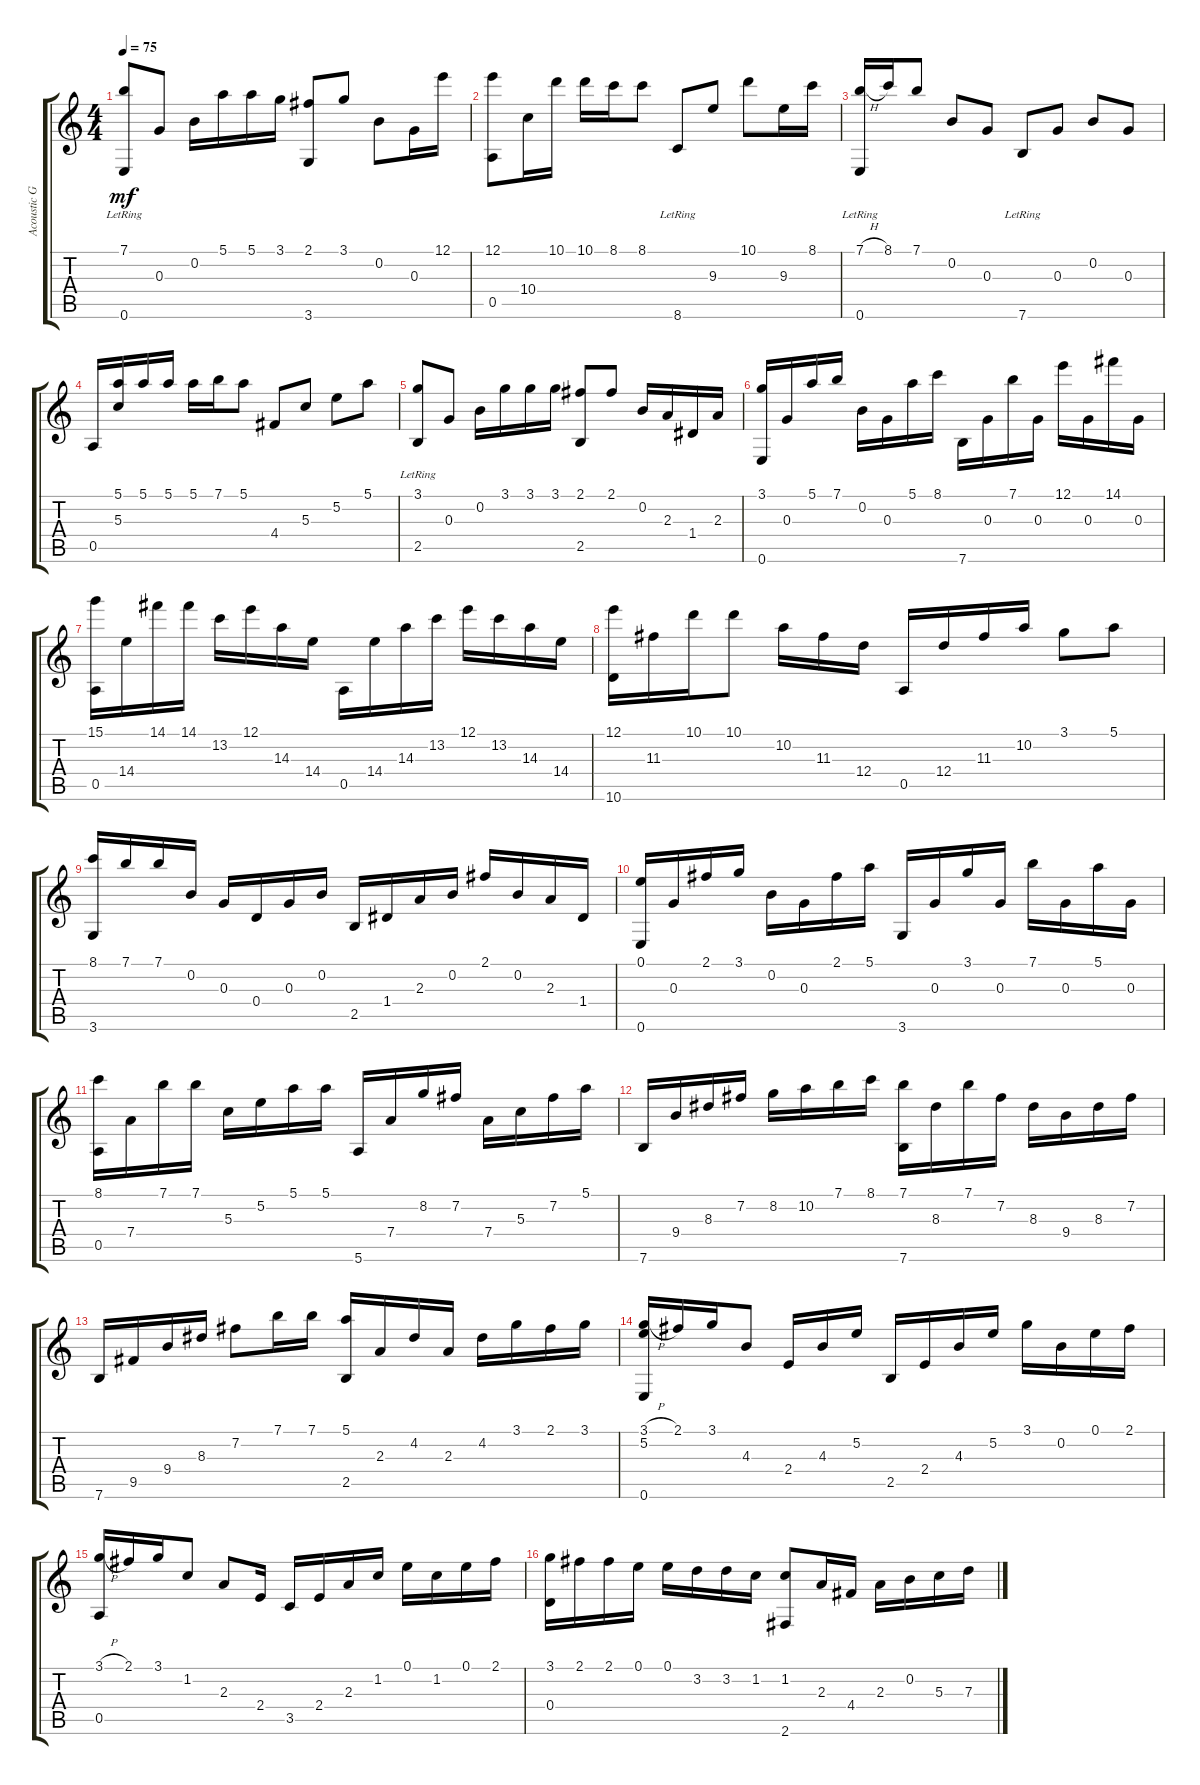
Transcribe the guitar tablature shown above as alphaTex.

\track ("Acoustic Guitar" "Acoustic G") {instrument acousticguitarnylon}
\staff {score tabs}
\tuning (E4 B3 G3 D3 A2 E2) {hide}
\ts (4 4)
\tempo 75
\clef g2
\ks c
(7.1 0.6{lr}).8{dy mf} 0.3.8 0.2.16 5.1.16 5.1.16 3.1.16 (2.1 3.6).8 3.1.8 0.2.8 0.3.16 12.1.16 |
(12.1 0.5).8 10.4.16 10.1.16 10.1.16 8.1.16 8.1.8 8.6{lr}.8 9.3.8 10.1.8 9.3.16 8.1.16 |
(7.1{h} 0.6{lr}).16 8.1.16 7.1.8 0.2.8 0.3.8 7.6{lr}.8 0.3.8 0.2.8 0.3.8 |
0.5.16 (5.1 5.3).16 5.1.16 5.1.16 5.1.16 7.1.16 5.1.8 4.4.8 5.3.8 5.2.8 5.1.8 |
(3.1 2.5{lr}).8 0.3.8 0.2.16 3.1.16 3.1.16 3.1.16 (2.1 2.5).8 2.1.8 0.2.16 2.3.16 1.4.16 2.3.16 |
(3.1 0.6).16 0.3.16 5.1.16 7.1.16 0.2.16 0.3.16 5.1.16 8.1.16 7.6.16 0.3.16 7.1.16 0.3.16 12.1.16 0.3.16 14.1.16 0.3.16 |
(15.1 0.5).16 14.4.16 14.1.16 14.1.16 13.2.16 12.1.16 14.3.16 14.4.16 0.5.16 14.4.16 14.3.16 13.2.16 12.1.16 13.2.16 14.3.16 14.4.16 |
(12.1 10.6).16 11.3.16 10.1.16 10.1.8 10.2.16 11.3.16 12.4.16 0.5.16 12.4.16 11.3.16 10.2.16 3.1.8 5.1.8 |
(8.1 3.6).16 7.1.16 7.1.16 0.2.16 0.3.16 0.4.16 0.3.16 0.2.16 2.5.16 1.4.16 2.3.16 0.2.16 2.1.16 0.2.16 2.3.16 1.4.16 |
(0.1 0.6).16 0.3.16 2.1.16 3.1.16 0.2.16 0.3.16 2.1.16 5.1.16 3.6.16 0.3.16 3.1.16 0.3.16 7.1.16 0.3.16 5.1.16 0.3.16 |
(8.1 0.5).16 7.4.16 7.1.16 7.1.16 5.3.16 5.2.16 5.1.16 5.1.16 5.6.16 7.4.16 8.2.16 7.2.16 7.4.16 5.3.16 7.2.16 5.1.16 |
7.6.16 9.4.16 8.3.16 7.2.16 8.2.16 10.2.16 7.1.16 8.1.16 (7.1 7.6).16 8.3.16 7.1.16 7.2.16 8.3.16 9.4.16 8.3.16 7.2.16 |
7.6.16 9.5.16 9.4.16 8.3.16 7.2.8 7.1.16 7.1.16 (5.1 2.5).16 2.3.16 4.2.16 2.3.16 4.2.16 3.1.16 2.1.16 3.1.16 |
(3.1{h} 5.2 0.6).16 2.1.16 3.1.16 4.3.8 2.4.16 4.3.16 5.2.16 2.5.16 2.4.16 4.3.16 5.2.16 3.1.16 0.2.16 0.1.16 2.1.16 |
(3.1{h} 0.5).16 2.1.16 3.1.16 1.2.8 2.3.8 2.4.16 3.5.16 2.4.16 2.3.16 1.2.16 0.1.16 1.2.16 0.1.16 2.1.16 |
(3.1 0.4).16 2.1.16 2.1.16 0.1.16 0.1.16 3.2.16 3.2.16 1.2.16 (1.2 2.6).8 2.3.16 4.4.16 2.3.16 0.2.16 5.3.16 7.3.16
